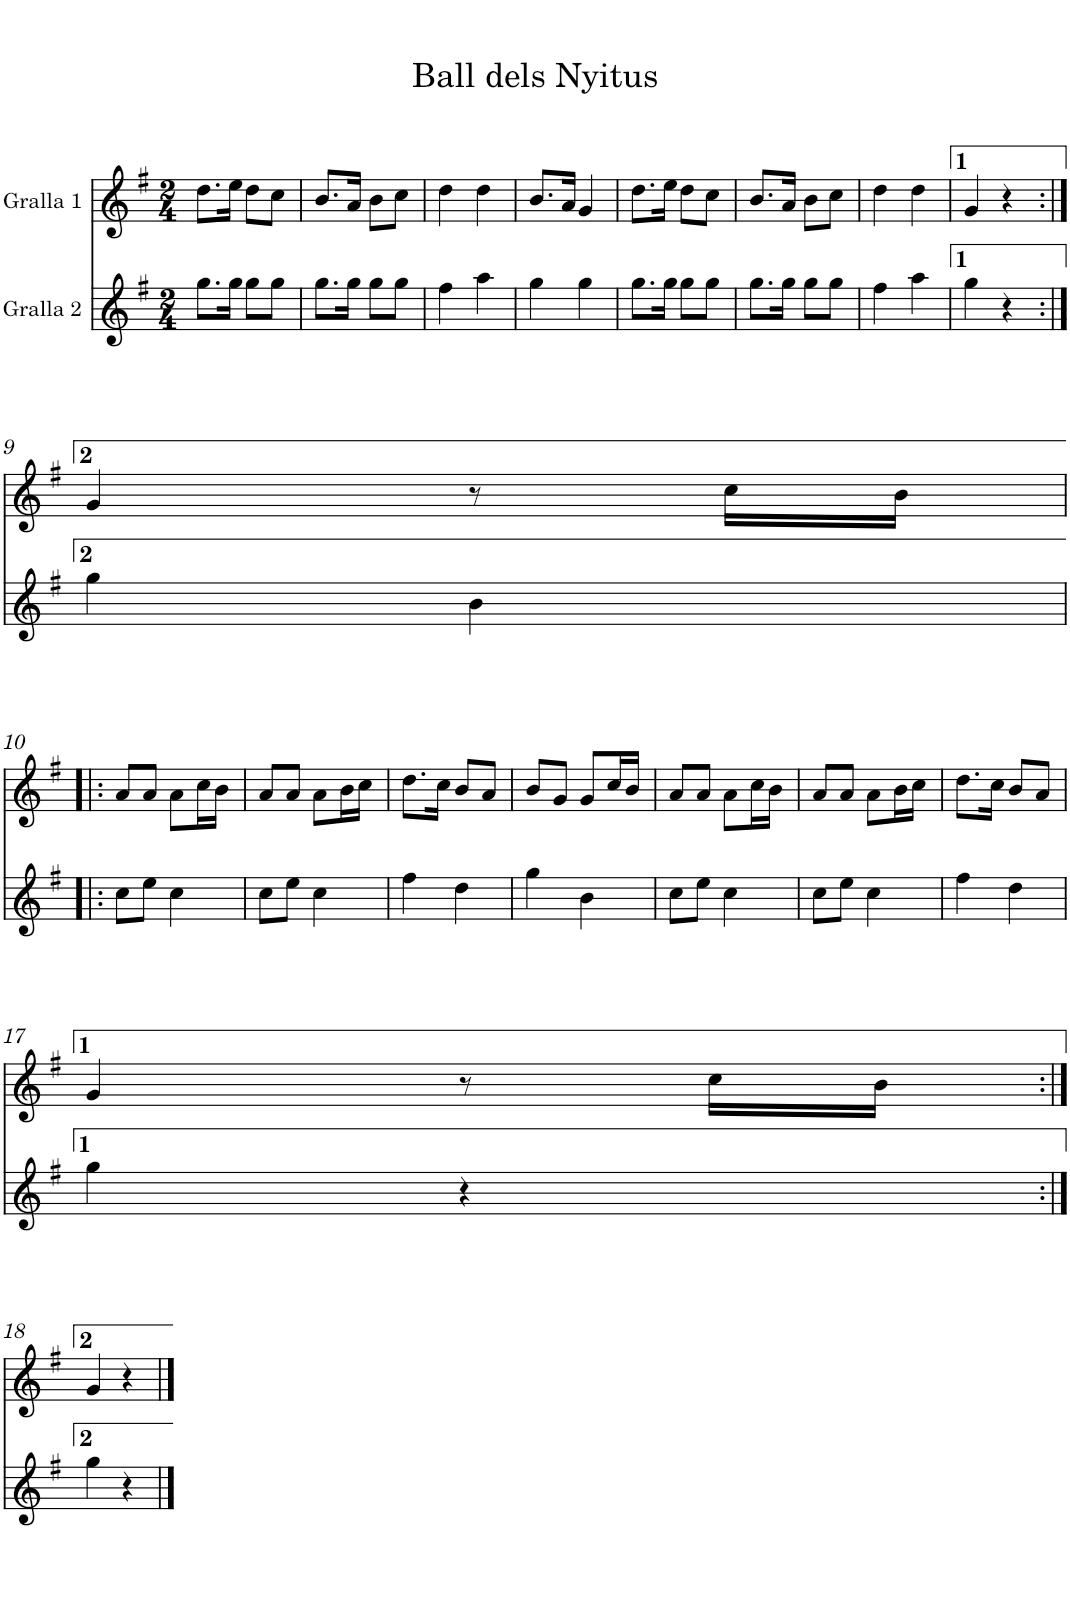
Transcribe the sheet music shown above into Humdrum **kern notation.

**kern	**kern
*part2	*part1
*staff2	*staff1
*I"Gralla 2	*I"Gralla 1
*clefG2	*clefG2
*k[f#]	*k[f#]
*M2/4	*M2/4
=1	=1
8.gg\L	8.dd\L
16gg\Jk	16ee\Jk
8gg\L	8dd\L
8gg\J	8cc\J
=2	=2
8.gg\L	8.b/L
16gg\Jk	16a/Jk
8gg\L	8b\L
8gg\J	8cc\J
=3	=3
4ff#\	4dd\
4aa\	4dd\
=4	=4
4gg\	8.b/L
.	16a/Jk
4gg\	4g/
=5	=5
8.gg\L	8.dd\L
16gg\Jk	16ee\Jk
8gg\L	8dd\L
8gg\J	8cc\J
=6	=6
8.gg\L	8.b/L
16gg\Jk	16a/Jk
8gg\L	8b\L
8gg\J	8cc\J
=7	=7
4ff#\	4dd\
4aa\	4dd\
=8	=8
4gg\	4g/
4r	4r
!!LO:LB:g=z
=9:|!	=9:|!
4gg\	4g/
4b\	8r
.	16cc\LL
.	16b\JJ
!!LO:LB:g=z
=10!|:	=10!|:
8cc\L	8a/L
8ee\J	8a/J
4cc\	8a\L
.	16cc\L
.	16b\JJ
=11	=11
8cc\L	8a/L
8ee\J	8a/J
4cc\	8a\L
.	16b\L
.	16cc\JJ
=12	=12
4ff#\	8.dd\L
.	16cc\Jk
4dd\	8b/L
.	8a/J
=13	=13
4gg\	8b/L
.	8g/J
4b\	8g/L
.	16cc/L
.	16b/JJ
=14	=14
8cc\L	8a/L
8ee\J	8a/J
4cc\	8a\L
.	16cc\L
.	16b\JJ
=15	=15
8cc\L	8a/L
8ee\J	8a/J
4cc\	8a\L
.	16b\L
.	16cc\JJ
=16	=16
4ff#\	8.dd\L
.	16cc\Jk
4dd\	8b/L
.	8a/J
!!LO:LB:g=z
=17	=17
4gg\	4g/
4r	8r
.	16cc\LL
.	16b\JJ
!!LO:LB:g=z
=18:|!	=18:|!
4gg\	4g/
4r	4r
==	==
*-	*-
